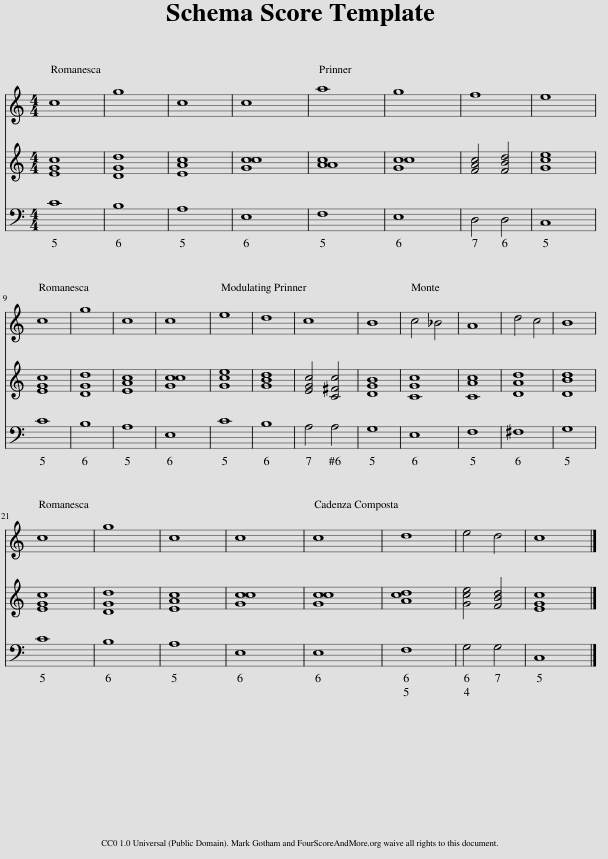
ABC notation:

X:1
%%score 1 2 3
L:1/8
M:4/4
I:linebreak $
K:C
V:1 treble
V:2 treble
V:3 bass
V:1
 c8 | g8 | c8 | c8 | a8 | %5
 g8 | f8 | e8 |$ c8 | g8 | %10
 c8 | c8 | e8 | d8 | c8 | %15
 B8 | c4 _B4 | A8 | d4 c4 | B8 |$ %20
 c8 | g8 | c8 | c8 | c8 | %25
 d8 | e4 d4 | c8 |] %28
V:2
 [EGc]8 | [DGd]8 | [EAc]8 | [Gcc]8 | [AAc]8 | %5
 [Gcc]8 | [FAc]4 [FBd]4 | [Gce]8 |$ [EGc]8 | [DGd]8 | %10
 [EAc]8 | [Gcc]8 | [Gce]8 | [GBd]8 | [EGc]4 [C^Fc]4 | %15
 [DGB]8 | [CGc]8 | [CAc]8 | [DAd]8 | [DBd]8 |$ %20
 [EGc]8 | [DGd]8 | [EAc]8 | [Gcc]8 | [Gcc]8 | %25
 [Acd]8 | [Gce]4 [FBd]4 | [EGc]8 |] %28
V:3
 C8 | B,8 | A,8 | E,8 | F,8 | %5
 E,8 | D,4 D,4 | C,8 |$ C8 | B,8 | %10
 A,8 | E,8 | C8 | B,8 | A,4 A,4 | %15
 G,8 | E,8 | F,8 | ^F,8 | G,8 |$ %20
 C8 | B,8 | A,8 | E,8 | E,8 | %25
 F,8 | G,4 G,4 | C,8 |] %28
